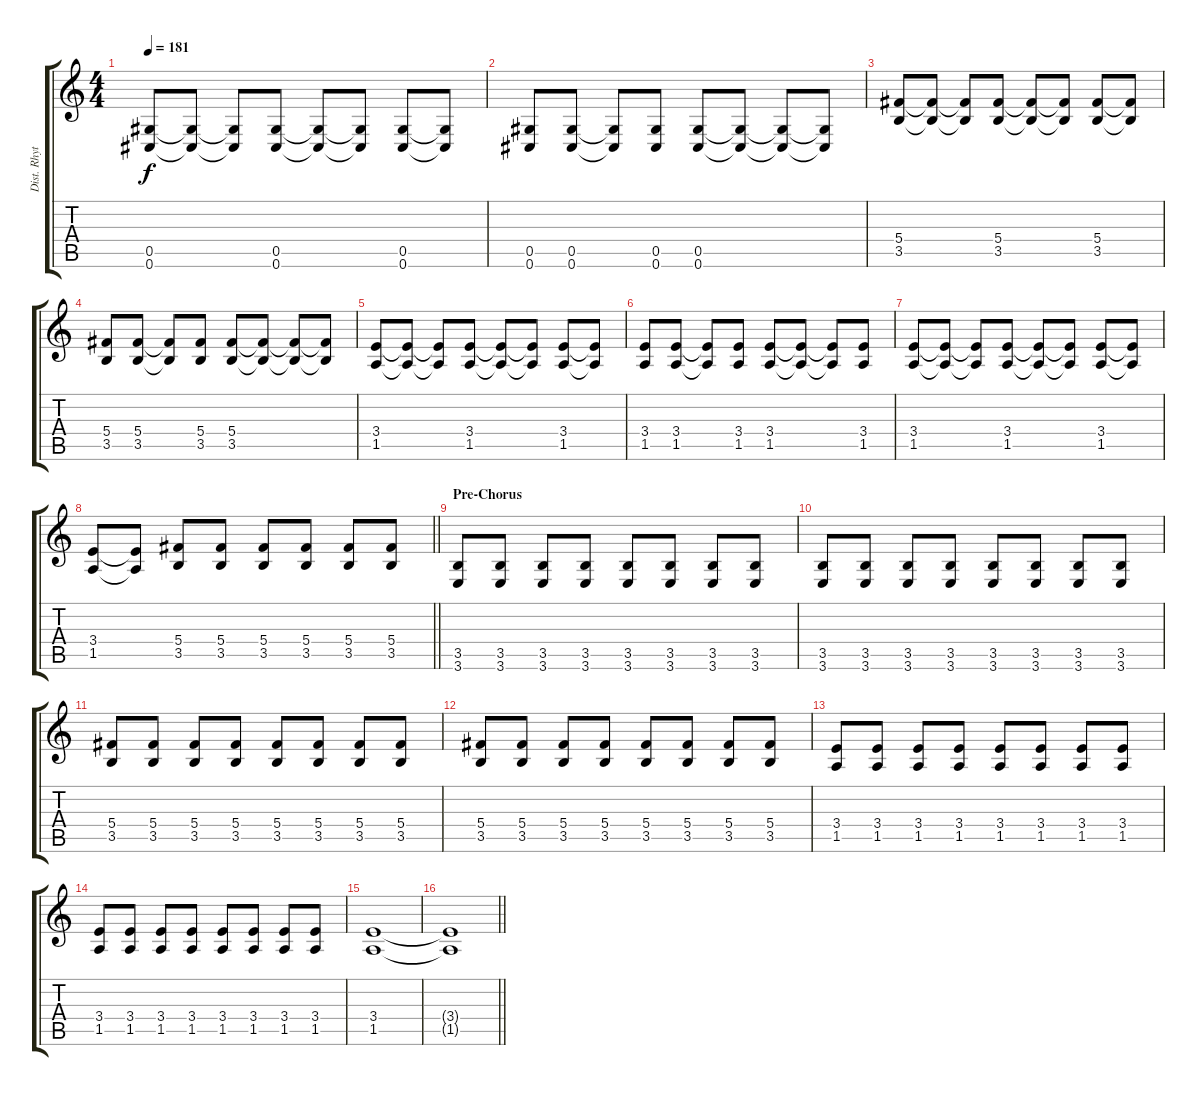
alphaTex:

\track ("Dist. Rhytm Guitar [L]" "Dist. Rhyt") {instrument distortionguitar}
\staff {score tabs}
\tuning (Eb4 Bb3 Gb3 Db3 Ab2 Db2) {hide}
\ts (4 4)
\tempo 181
\clef g2
\ks c
(0.5 0.6).8{dy f} (0.5{t} 0.6{t}).8 (0.5{t} 0.6{t}).8 (0.5 0.6).8 (0.5{t} 0.6{t}).8 (0.5{t} 0.6{t}).8 (0.5 0.6).8 (0.5{t} 0.6{t}).8 |
(0.5 0.6).8 (0.5 0.6).8 (0.5{t} 0.6{t}).8 (0.5 0.6).8 (0.5 0.6).8 (0.5{t} 0.6{t}).8 (0.5{t} 0.6{t}).8 (0.5{t} 0.6{t}).8 |
(5.4 3.5).8 (5.4{t} 3.5{t}).8 (5.4{t} 3.5{t}).8 (5.4 3.5).8 (5.4{t} 3.5{t}).8 (5.4{t} 3.5{t}).8 (5.4 3.5).8 (5.4{t} 3.5{t}).8 |
(5.4 3.5).8 (5.4 3.5).8 (5.4{t} 3.5{t}).8 (5.4 3.5).8 (5.4 3.5).8 (5.4{t} 3.5{t}).8 (5.4{t} 3.5{t}).8 (5.4{t} 3.5{t}).8 |
(3.4 1.5).8 (3.4{t} 1.5{t}).8 (3.4{t} 1.5{t}).8 (3.4 1.5).8 (3.4{t} 1.5{t}).8 (3.4{t} 1.5{t}).8 (3.4 1.5).8 (3.4{t} 1.5{t}).8 |
(3.4 1.5).8 (3.4 1.5).8 (3.4{t} 1.5{t}).8 (3.4 1.5).8 (3.4 1.5).8 (3.4{t} 1.5{t}).8 (3.4{t} 1.5{t}).8 (3.4 1.5).8 |
(3.4 1.5).8 (3.4{t} 1.5{t}).8 (3.4{t} 1.5{t}).8 (3.4 1.5).8 (3.4{t} 1.5{t}).8 (3.4{t} 1.5{t}).8 (3.4 1.5).8 (3.4{t} 1.5{t}).8 |
\barLineRight lightlight
(3.4 1.5).8 (3.4{t} 1.5{t}).8 (5.4 3.5).8 (5.4 3.5).8 (5.4 3.5).8 (5.4 3.5).8 (5.4 3.5).8 (5.4 3.5).8 |
\section ("" "Pre-Chorus")
(3.5 3.6).8{instrument electricguitarmuted} (3.5 3.6).8 (3.5 3.6).8 (3.5 3.6).8 (3.5 3.6).8 (3.5 3.6).8 (3.5 3.6).8 (3.5 3.6).8 |
(3.5 3.6).8 (3.5 3.6).8 (3.5 3.6).8 (3.5 3.6).8 (3.5 3.6).8 (3.5 3.6).8 (3.5 3.6).8 (3.5 3.6).8 |
(5.4 3.5).8 (5.4 3.5).8 (5.4 3.5).8 (5.4 3.5).8 (5.4 3.5).8 (5.4 3.5).8 (5.4 3.5).8 (5.4 3.5).8 |
(5.4 3.5).8 (5.4 3.5).8 (5.4 3.5).8 (5.4 3.5).8 (5.4 3.5).8 (5.4 3.5).8 (5.4 3.5).8 (5.4 3.5).8 |
(3.4 1.5).8 (3.4 1.5).8 (3.4 1.5).8 (3.4 1.5).8 (3.4 1.5).8 (3.4 1.5).8 (3.4 1.5).8 (3.4 1.5).8 |
(3.4 1.5).8 (3.4 1.5).8 (3.4 1.5).8 (3.4 1.5).8 (3.4 1.5).8 (3.4 1.5).8 (3.4 1.5).8 (3.4 1.5).8 |
(3.4 1.5).1 |
\barLineRight lightlight
(3.4{t} 1.5{t}).1
